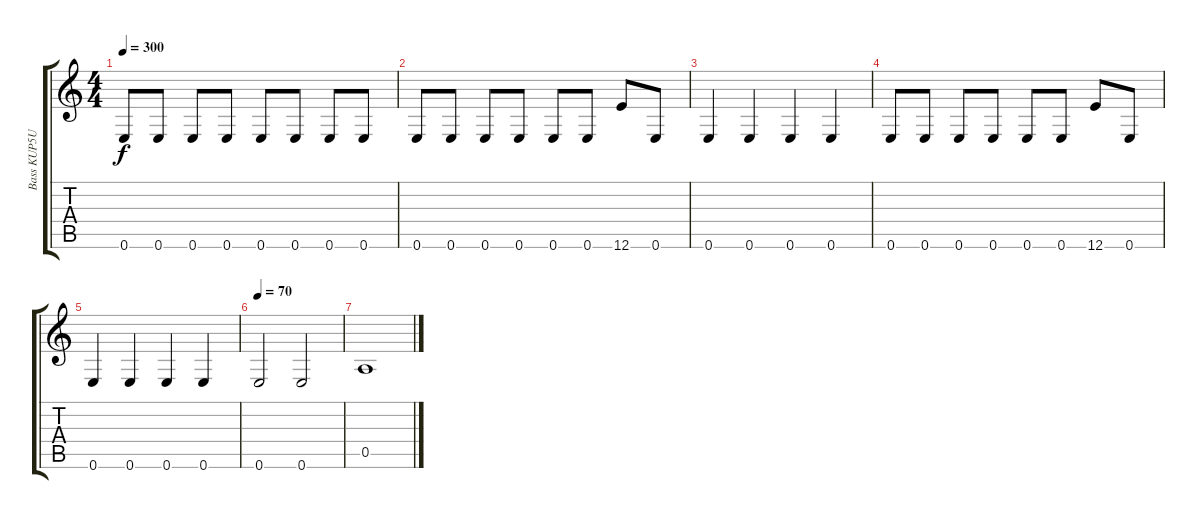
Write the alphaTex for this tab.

\track ("Bass KUP5U" "Bass KUP5U") {instrument slapbass2}
\staff {score tabs}
\tuning (E4 B3 G3 D3 A2 E2) {hide}
\ts (4 4)
\tempo 300
\clef g2
\ks c
0.6.8{dy f} 0.6.8 0.6.8 0.6.8 0.6.8 0.6.8 0.6.8 0.6.8 |
0.6.8 0.6.8 0.6.8 0.6.8 0.6.8 0.6.8 12.6.8 0.6.8 |
0.6.4 0.6.4 0.6.4 0.6.4 |
0.6.8 0.6.8 0.6.8 0.6.8 0.6.8 0.6.8 12.6.8 0.6.8 |
0.6.4 0.6.4 0.6.4 0.6.4 |
\tempo 70
0.6.2 0.6.2 |
0.5.1
